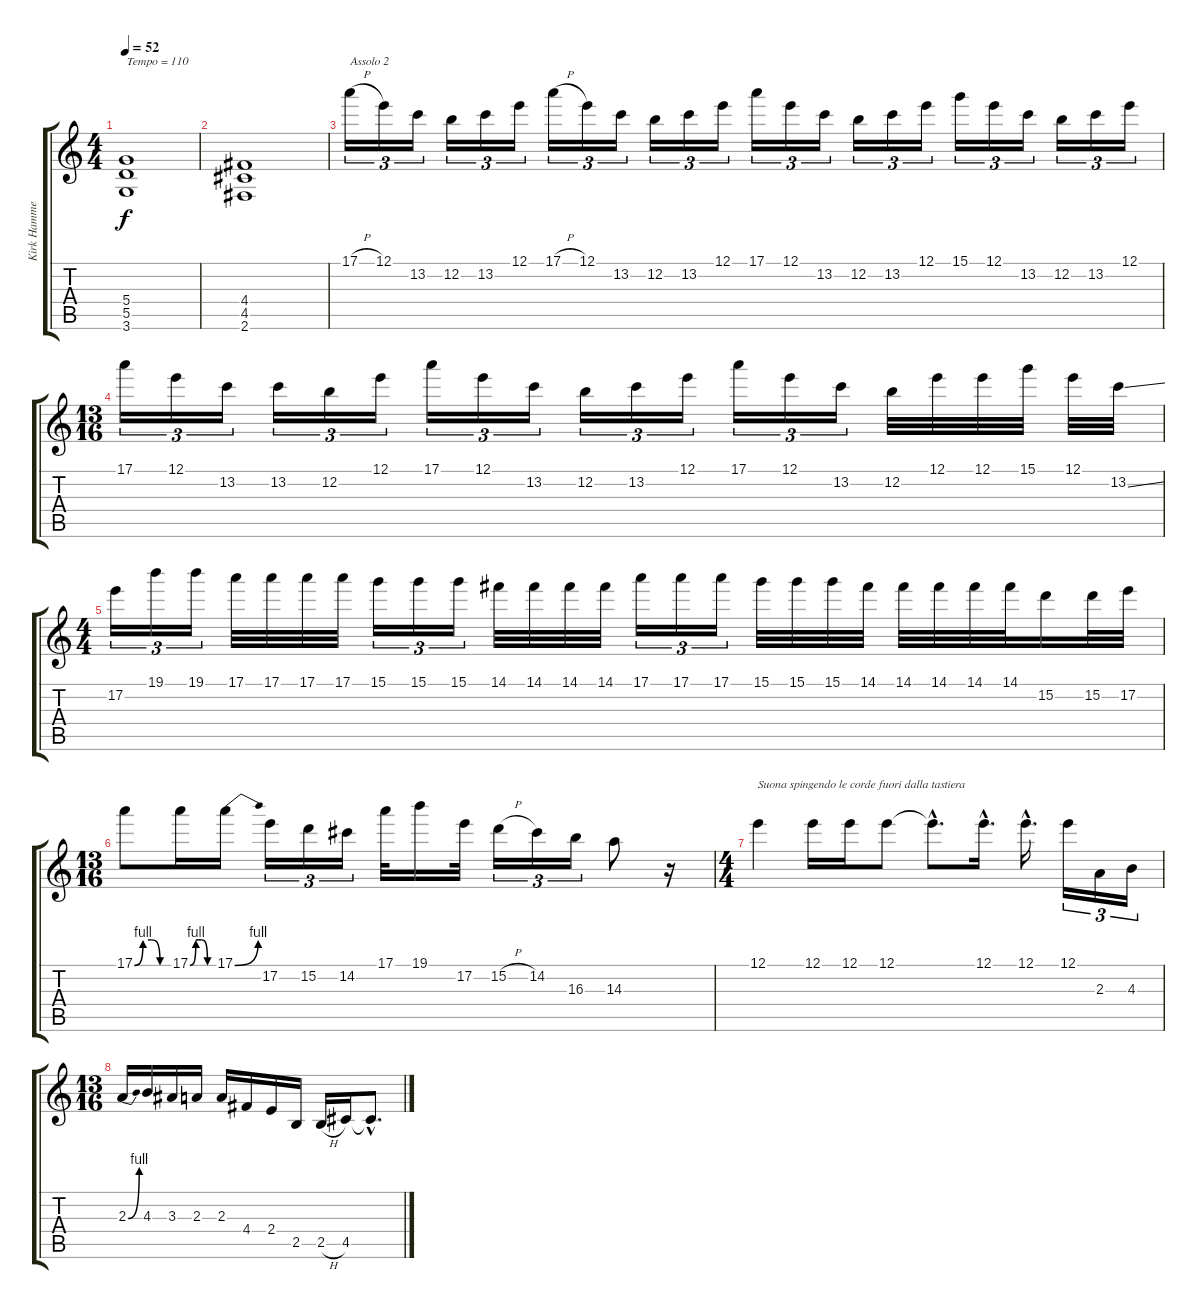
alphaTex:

\track ("Kirk Hammet" "Kirk Hamme") {instrument distortionguitar}
\staff {score tabs}
\tuning (E4 B3 G3 D3 A2 E2) {hide}
\ts (4 4)
\tempo 52
\clef g2
\ks c
(5.4 5.5 3.6).1{txt "Tempo = 110" dy f} |
(4.4 4.5 2.6).1 |
17.1{h}.16{tu (3 2) txt "Assolo 2"} 12.1.16{tu (3 2)} 13.2.16{tu (3 2)} 12.2.16{tu (3 2)} 13.2.16{tu (3 2)} 12.1.16{tu (3 2)} 17.1{h}.16{tu (3 2)} 12.1.16{tu (3 2)} 13.2.16{tu (3 2)} 12.2.16{tu (3 2)} 13.2.16{tu (3 2)} 12.1.16{tu (3 2)} 17.1.16{tu (3 2)} 12.1.16{tu (3 2)} 13.2.16{tu (3 2)} 12.2.16{tu (3 2)} 13.2.16{tu (3 2)} 12.1.16{tu (3 2)} 15.1.16{tu (3 2)} 12.1.16{tu (3 2)} 13.2.16{tu (3 2)} 12.2.16{tu (3 2)} 13.2.16{tu (3 2)} 12.1.16{tu (3 2)} |
\ts (13 16)
17.1.16{tu (3 2)} 12.1.16{tu (3 2)} 13.2.16{tu (3 2)} 13.2.16{tu (3 2)} 12.2.16{tu (3 2)} 12.1.16{tu (3 2)} 17.1.16{tu (3 2)} 12.1.16{tu (3 2)} 13.2.16{tu (3 2)} 12.2.16{tu (3 2)} 13.2.16{tu (3 2)} 12.1.16{tu (3 2)} 17.1.16{tu (3 2)} 12.1.16{tu (3 2)} 13.2.16{tu (3 2)} 12.2.32 12.1.32 12.1.32 15.1.32 12.1.32 13.2{ss}.32 |
\ts (4 4)
17.2.16{tu (3 2)} 19.1.16{tu (3 2)} 19.1.16{tu (3 2)} 17.1.32 17.1.32 17.1.32 17.1.32 15.1.16{tu (3 2)} 15.1.16{tu (3 2)} 15.1.16{tu (3 2)} 14.1.32 14.1.32 14.1.32 14.1.32 17.1.16{tu (3 2)} 17.1.16{tu (3 2)} 17.1.16{tu (3 2)} 15.1.32 15.1.32 15.1.32 14.1.32 14.1.32 14.1.32 14.1.32 14.1.32 15.2.16 15.2.32 17.2.32 |
\ts (13 16)
17.1{be (custom 0 0 15 4 30 4 45 0 60 0)}.8 17.1{be (custom 0 0 15 4 30 4 45 0 60 0)}.16 17.1{be (bend 0 0 60 4)}.16 17.2.16{tu (3 2)} 15.2.16{tu (3 2)} 14.2.16{tu (3 2)} 17.1.32 19.1.16 17.2.32 15.2{h}.16{tu (3 2)} 14.2.16{tu (3 2)} 16.3.16{tu (3 2)} 14.3.8 r.16 |
\ts (4 4)
12.1.4{txt "Suona spingendo le corde fuori dalla tastiera"} 12.1.16 12.1.16 12.1.8 12.1{hac t}.8{d} 12.1{hac}.16{d} 12.1{hac}.16{d} 12.1.16{tu (3 2)} 2.3.16{tu (3 2)} 4.3.16{tu (3 2)} |
\ts (13 16)
2.3{be (bend 0 0 60 4)}.16 4.3.16 3.3.16 2.3.16 2.3.16 4.4.16 2.4.16 2.5.16 2.5{h}.16 4.5.16 4.5{hac t}.8{d}
